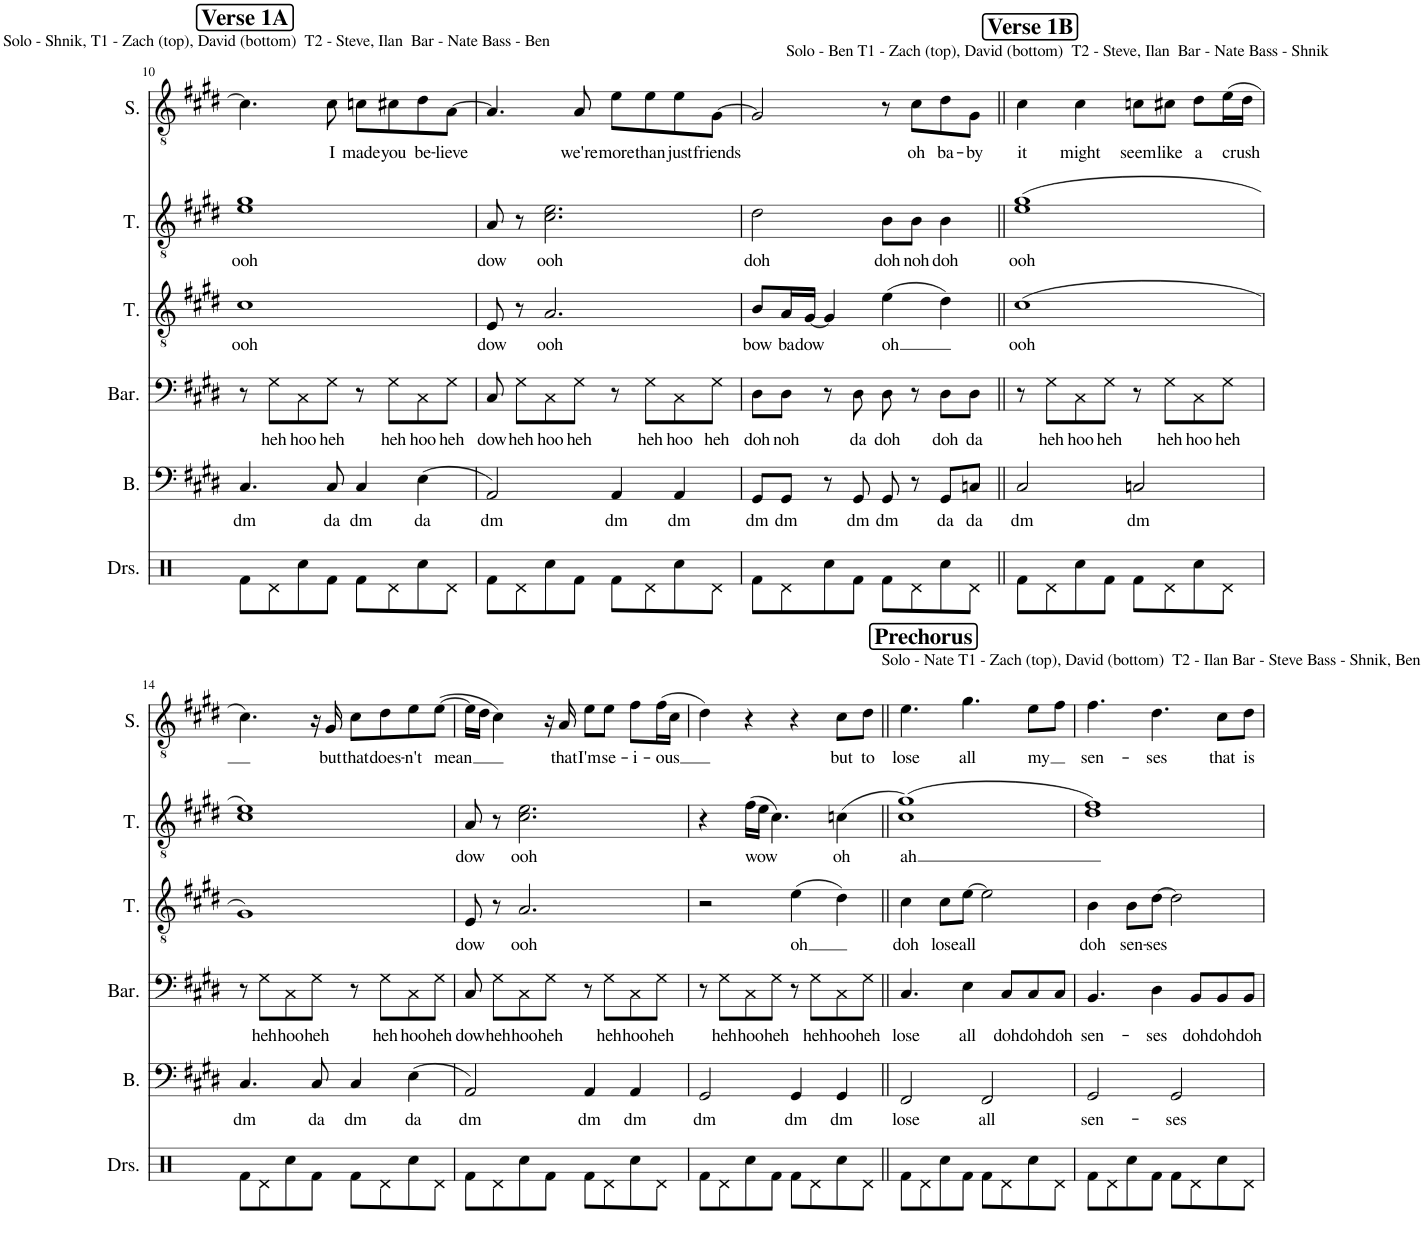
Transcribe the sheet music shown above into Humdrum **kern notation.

**kern	**kern	**text	**kern	**text	**kern	**text	**kern	**text	**kern	**text
*part6	*part5	*part5	*part4	*part4	*part3	*part3	*part2	*part2	*part1	*part1
*staff6	*staff5	*staff5	*staff4	*staff4	*staff3	*staff3	*staff2	*staff2	*staff1	*staff1
*I"Drumset	*I"Bass	*	*I"Baritone	*	*I"Tenor	*	*I"Tenor	*	*I"Solo	*
*I'Drs.	*I'B.	*	*I'Bar.	*	*I'T.	*	*I'T.	*	*I'S.	*
!!LO:PB:g=z
*clefX	*clefF4	*	*clefF4	*	*clefGv2	*	*clefGv2	*	*clefGv2	*
*k[]	*k[f#c#g#d#]	*	*k[f#c#g#d#]	*	*k[f#c#g#d#]	*	*k[f#c#g#d#]	*	*k[f#c#g#d#]	*
*M4/4	*M4/4	*	*M4/4	*	*M4/4	*	*M4/4	*	*M4/4	*
!!LO:REH:place=s1:a:B:cj:fs=14:t=Verse 1A
=10	=10	=10	=10	=10	=10	=10	=10	=10	=10	=10
!	!	!	!	!	!	!	!	!	!LO:TX:a:t=Solo - Shnik, T1 - Zach (top), David (bottom)  T2 - Steve, Ilan  Bar - Nate Bass - Ben	!
!	!	!LO:LY:b	!	!	!	!LO:LY:b	!	!LO:LY:b	!	!
8Rf\L	4.C#/	dm	8r	.	1c#	ooh	1e 1g#	ooh	4.c#\]	.
!	!	!	!	!LO:LY:b	!	!	!	!	!	!
8Rd\	.	.	8G#\L	heh	.	.	.	.	.	.
!	!	!	!	!LO:LY:b	!	!	!	!	!	!
8Rcc\	.	.	8C#\	hoo	.	.	.	.	.	.
!	!	!LO:LY:b	!	!LO:LY:b	!	!	!	!	!	!LO:LY:b
8Rf\J	8C#/	da	8G#\J	heh	.	.	.	.	8c#\	I
!	!	!LO:LY:b	!	!	!	!	!	!	!	!LO:LY:b
8Rf\L	4C#/	dm	8r	.	.	.	.	.	8cn\L	made
!	!	!	!	!LO:LY:b	!	!	!	!	!	!LO:LY:b
8Rd\	.	.	8G#\L	heh	.	.	.	.	8c#X\	you
!	!	!LO:LY:b	!	!LO:LY:b	!	!	!	!	!	!LO:LY:b
8Rcc\	(4E\	da	8C#\	hoo	.	.	.	.	8d#\	be-
!	!	!	!	!LO:LY:b	!	!	!	!	!	!LO:LY:b
8Rd\J	.	.	8G#\J	heh	.	.	.	.	[8A\J	-lieve
=11	=11	=11	=11	=11	=11	=11	=11	=11	=11	=11
!	!	!LO:LY:b	!	!LO:LY:b	!	!LO:LY:b	!	!LO:LY:b	!	!
8Rf\L	2AA/)	dm	8C#/	dow	8E/	dow	8A/	dow	4.A/]	.
!	!	!	!	!LO:LY:b	!	!	!	!	!	!
8Rd\	.	.	8G#\L	heh	8r	.	8r	.	.	.
!	!	!	!	!LO:LY:b	!	!LO:LY:b	!	!LO:LY:b	!	!
8Rcc\	.	.	8C#\	hoo	2.A/	ooh	2.c#\ 2.e\	ooh	.	.
!	!	!	!	!LO:LY:b	!	!	!	!	!	!LO:LY:b
8Rf\J	.	.	8G#\J	heh	.	.	.	.	8A/	we're
!	!	!LO:LY:b	!	!	!	!	!	!	!	!LO:LY:b
8Rf\L	4AA/	dm	8r	.	.	.	.	.	8e\L	more
!	!	!	!	!LO:LY:b	!	!	!	!	!	!LO:LY:b
8Rd\	.	.	8G#\L	heh	.	.	.	.	8e\	than
!	!	!LO:LY:b	!	!LO:LY:b	!	!	!	!	!	!LO:LY:b
8Rcc\	4AA/	dm	8C#\	hoo	.	.	.	.	8e\	just
!	!	!	!	!LO:LY:b	!	!	!	!	!	!LO:LY:b
8Rd\J	.	.	8G#\J	heh	.	.	.	.	[8G#\J	friends
=12	=12	=12	=12	=12	=12	=12	=12	=12	=12	=12
!	!	!LO:LY:b	!	!LO:LY:b	!	!LO:LY:b	!	!LO:LY:b	!	!
8Rf\L	8GG#/L	dm	8D#\L	doh	8B/L	bow	2d#\	doh	2G#/]	.
!	!	!LO:LY:b	!	!LO:LY:b	!	!LO:LY:b	!	!	!	!
8Rd\	8GG#/J	dm	8D#\J	noh	16A/L	ba	.	.	.	.
!	!	!	!	!	!	!LO:LY:b	!	!	!	!
.	.	.	.	.	[16G#/JJ	dow	.	.	.	.
8Rcc\	8r	.	8r	.	4G#/]	.	.	.	.	.
!	!	!LO:LY:b	!	!LO:LY:b	!	!	!	!	!	!
8Rf\J	8GG#/	dm	8D#\	da	.	.	.	.	.	.
!	!	!LO:LY:b	!	!LO:LY:b	!	!LO:LY:b	!	!LO:LY:b	!	!
8Rf\L	8GG#/	dm	8D#\	doh	(4e\	oh	8B\L	doh	8r	.
!	!	!	!	!	!	!	!	!LO:LY:b	!	!LO:LY:b
8Rd\	8r	.	8r	.	.	.	8B\J	noh	8c#\L	oh
!	!	!LO:LY:b	!	!LO:LY:b	!	!	!	!LO:LY:b	!	!LO:LY:b
8Rcc\	8GG#/L	da	8D#\L	doh	4d#\)	.	4B\	doh	8d#\	ba-
!	!	!LO:LY:b	!	!LO:LY:b	!	!	!	!	!	!LO:LY:b
8Rd\J	8Cn/J	da	8D#\J	da	.	.	.	.	8G#\J	-by
!!LO:REH:place=s1:a:B:cj:fs=14:t=Verse 1B
=13||	=13||	=13||	=13||	=13||	=13||	=13||	=13||	=13||	=13||	=13||
!	!	!	!	!	!	!	!	!	!LO:TX:a:t=Solo - Ben T1 - Zach (top), David (bottom)  T2 - Steve, Ilan  Bar - Nate Bass - Shnik	!
!	!	!LO:LY:b	!	!	!	!LO:LY:b	!	!LO:LY:b	!	!LO:LY:b
8Rf\L	2C#/	dm	8r	.	(1c#	ooh	(1e 1g#	ooh	4c#\	it
!	!	!	!	!LO:LY:b	!	!	!	!	!	!
8Rd\	.	.	8G#\L	heh	.	.	.	.	.	.
!	!	!	!	!LO:LY:b	!	!	!	!	!	!LO:LY:b
8Rcc\	.	.	8C#\	hoo	.	.	.	.	4c#\	might
!	!	!	!	!LO:LY:b	!	!	!	!	!	!
8Rf\J	.	.	8G#\J	heh	.	.	.	.	.	.
!	!	!LO:LY:b	!	!	!	!	!	!	!	!LO:LY:b
8Rf\L	2Cn/	dm	8r	.	.	.	.	.	8cn\L	seem
!	!	!	!	!LO:LY:b	!	!	!	!	!	!LO:LY:b
8Rd\	.	.	8G#\L	heh	.	.	.	.	8c#X\J	like
!	!	!	!	!LO:LY:b	!	!	!	!	!	!LO:LY:b
8Rcc\	.	.	8C#\	hoo	.	.	.	.	8d#\L	a
!	!	!	!	!LO:LY:b	!	!	!	!	!	!LO:LY:b
8Rd\J	.	.	8G#\J	heh	.	.	.	.	(16e\L	crush
.	.	.	.	.	.	.	.	.	16d#\JJ	.
!!LO:LB:g=z
=14	=14	=14	=14	=14	=14	=14	=14	=14	=14	=14
!	!	!LO:LY:b	!	!	!	!	!	!	!	!
8Rf\L	4.C#/	dm	8r	.	1G#)	.	1c# 1e)	.	4.c#\)	.
!	!	!	!	!LO:LY:b	!	!	!	!	!	!
8Rd\	.	.	8G#\L	heh	.	.	.	.	.	.
!	!	!	!	!LO:LY:b	!	!	!	!	!	!
8Rcc\	.	.	8C#\	hoo	.	.	.	.	.	.
!	!	!LO:LY:b	!	!LO:LY:b	!	!	!	!	!	!
8Rf\J	8C#/	da	8G#\J	heh	.	.	.	.	16r	.
!	!	!	!	!	!	!	!	!	!	!LO:LY:b
.	.	.	.	.	.	.	.	.	16G#/	but
!	!	!LO:LY:b	!	!	!	!	!	!	!	!LO:LY:b
8Rf\L	4C#/	dm	8r	.	.	.	.	.	8c#\L	that
!	!	!	!	!LO:LY:b	!	!	!	!	!	!LO:LY:b
8Rd\	.	.	8G#\L	heh	.	.	.	.	8d#\	does-
!	!	!LO:LY:b	!	!LO:LY:b	!	!	!	!	!	!LO:LY:b
8Rcc\	(4E\	da	8C#\	hoo	.	.	.	.	8e\	-n't
!	!	!	!	!LO:LY:b	!	!	!	!	!	!LO:LY:b
8Rd\J	.	.	8G#\J	heh	.	.	.	.	([8e\J	mean
=15	=15	=15	=15	=15	=15	=15	=15	=15	=15	=15
!	!	!LO:LY:b	!	!LO:LY:b	!	!LO:LY:b	!	!LO:LY:b	!	!
8Rf\L	2AA/)	dm	8C#/	dow	8E/	dow	8A/	dow	16e\LL]	.
.	.	.	.	.	.	.	.	.	16d#\JJ	.
!	!	!	!	!LO:LY:b	!	!	!	!	!	!
8Rd\	.	.	8G#\L	heh	8r	.	8r	.	4c#\)	.
!	!	!	!	!LO:LY:b	!	!LO:LY:b	!	!LO:LY:b	!	!
8Rcc\	.	.	8C#\	hoo	2.A/	ooh	2.c#\ 2.e\	ooh	.	.
!	!	!	!	!LO:LY:b	!	!	!	!	!	!
8Rf\J	.	.	8G#\J	heh	.	.	.	.	16r	.
!	!	!	!	!	!	!	!	!	!	!LO:LY:b
.	.	.	.	.	.	.	.	.	16A/	that
!	!	!LO:LY:b	!	!	!	!	!	!	!	!LO:LY:b
8Rf\L	4AA/	dm	8r	.	.	.	.	.	8e\L	I'm
!	!	!	!	!LO:LY:b	!	!	!	!	!	!LO:LY:b
8Rd\	.	.	8G#\L	heh	.	.	.	.	8e\J	se-
!	!	!LO:LY:b	!	!LO:LY:b	!	!	!	!	!	!LO:LY:b
8Rcc\	4AA/	dm	8C#\	hoo	.	.	.	.	8f#\L	-i-
!	!	!	!	!LO:LY:b	!	!	!	!	!	!LO:LY:b
8Rd\J	.	.	8G#\J	heh	.	.	.	.	(16f#\L	-ous
.	.	.	.	.	.	.	.	.	16c#\JJ	.
=16	=16	=16	=16	=16	=16	=16	=16	=16	=16	=16
!	!	!LO:LY:b	!	!	!	!	!	!	!	!
8Rf\L	2GG#/	dm	8r	.	2r	.	4r	.	4d#\)	.
!	!	!	!	!LO:LY:b	!	!	!	!	!	!
8Rd\	.	.	8G#\L	heh	.	.	.	.	.	.
!	!	!	!	!LO:LY:b	!	!	!	!LO:LY:b	!	!
8Rcc\	.	.	8C#\	hoo	.	.	(16f#\LL	wow	4r	.
.	.	.	.	.	.	.	16e\JJ	.	.	.
!	!	!	!	!LO:LY:b	!	!	!	!	!	!
8Rf\J	.	.	8G#\J	heh	.	.	4.c#\)	.	.	.
!	!	!LO:LY:b	!	!	!	!LO:LY:b	!	!	!	!
8Rf\L	4GG#/	dm	8r	.	(4e\	oh	.	.	4r	.
!	!	!	!	!LO:LY:b	!	!	!	!	!	!
8Rd\	.	.	8G#\L	heh	.	.	.	.	.	.
!	!	!LO:LY:b	!	!LO:LY:b	!	!	!	!LO:LY:b	!	!LO:LY:b
8Rcc\	4GG#/	dm	8C#\	hoo	4d#\)	.	(4cn\	oh	8c#\L	but
!	!	!	!	!LO:LY:b	!	!	!	!	!	!LO:LY:b
8Rd\J	.	.	8G#\J	heh	.	.	.	.	8d#\J	to
!!LO:REH:place=s1:a:B:cj:fs=14:t=Prechorus
=17||	=17||	=17||	=17||	=17||	=17||	=17||	=17||	=17||	=17||	=17||
!	!	!	!	!	!	!	!	!	!LO:TX:a:t=Solo - Nate T1 - Zach (top), David (bottom)  T2 - Ilan Bar - Steve Bass - Shnik, Ben	!
!	!	!LO:LY:b	!	!LO:LY:b	!	!LO:LY:b	!	!LO:LY:b	!	!LO:LY:b
8Rf\L	2FF#/	lose	4.C#/	lose	4c#\	doh	(1c# 1g#)	-ah	4.e\	lose
8Rd\	.	.	.	.	.	.	.	.	.	.
!	!	!	!	!	!	!LO:LY:b	!	!	!	!
8Rcc\	.	.	.	.	8c#\L	lose	.	.	.	.
!	!	!	!	!LO:LY:b	!	!LO:LY:b	!	!	!	!LO:LY:b
8Rf\J	.	.	4E\	all	[8e\J	all	.	.	4.g#\	all
!	!	!LO:LY:b	!	!	!	!	!	!	!	!
8Rf\L	2FF#/	all	.	.	2e\]	.	.	.	.	.
!	!	!	!	!LO:LY:b	!	!	!	!	!	!
8Rd\	.	.	8C#/L	doh	.	.	.	.	.	.
!	!	!	!	!LO:LY:b	!	!	!	!	!	!LO:LY:b
8Rcc\	.	.	8C#/	doh	.	.	.	.	8e\L	my
!	!	!	!	!LO:LY:b	!	!	!	!	!	!
8Rd\J	.	.	8C#/J	doh	.	.	.	.	8f#\J	.
=18	=18	=18	=18	=18	=18	=18	=18	=18	=18	=18
!	!	!LO:LY:b	!	!LO:LY:b	!	!LO:LY:b	!	!	!	!LO:LY:b
8Rf\L	2GG#/	sen-	4.BB/	sen-	4B\	doh	1d# 1f#)	.	4.f#\	sen-
8Rd\	.	.	.	.	.	.	.	.	.	.
!	!	!	!	!	!	!LO:LY:b	!	!	!	!
8Rcc\	.	.	.	.	8B\L	sen-	.	.	.	.
!	!	!	!	!LO:LY:b	!	!LO:LY:b	!	!	!	!LO:LY:b
8Rf\J	.	.	4D#\	-ses	[8d#\J	-ses	.	.	4.d#\	-ses
!	!	!LO:LY:b	!	!	!	!	!	!	!	!
8Rf\L	2GG#/	-ses	.	.	2d#\]	.	.	.	.	.
!	!	!	!	!LO:LY:b	!	!	!	!	!	!
8Rd\	.	.	8BB/L	doh	.	.	.	.	.	.
!	!	!	!	!LO:LY:b	!	!	!	!	!	!LO:LY:b
8Rcc\	.	.	8BB/	doh	.	.	.	.	8c#\L	that
!	!	!	!	!LO:LY:b	!	!	!	!	!	!LO:LY:b
8Rd\J	.	.	8BB/J	doh	.	.	.	.	8d#\J	is
=	=	=	=	=	=	=	=	=	=	=
*-	*-	*-	*-	*-	*-	*-	*-	*-	*-	*-
